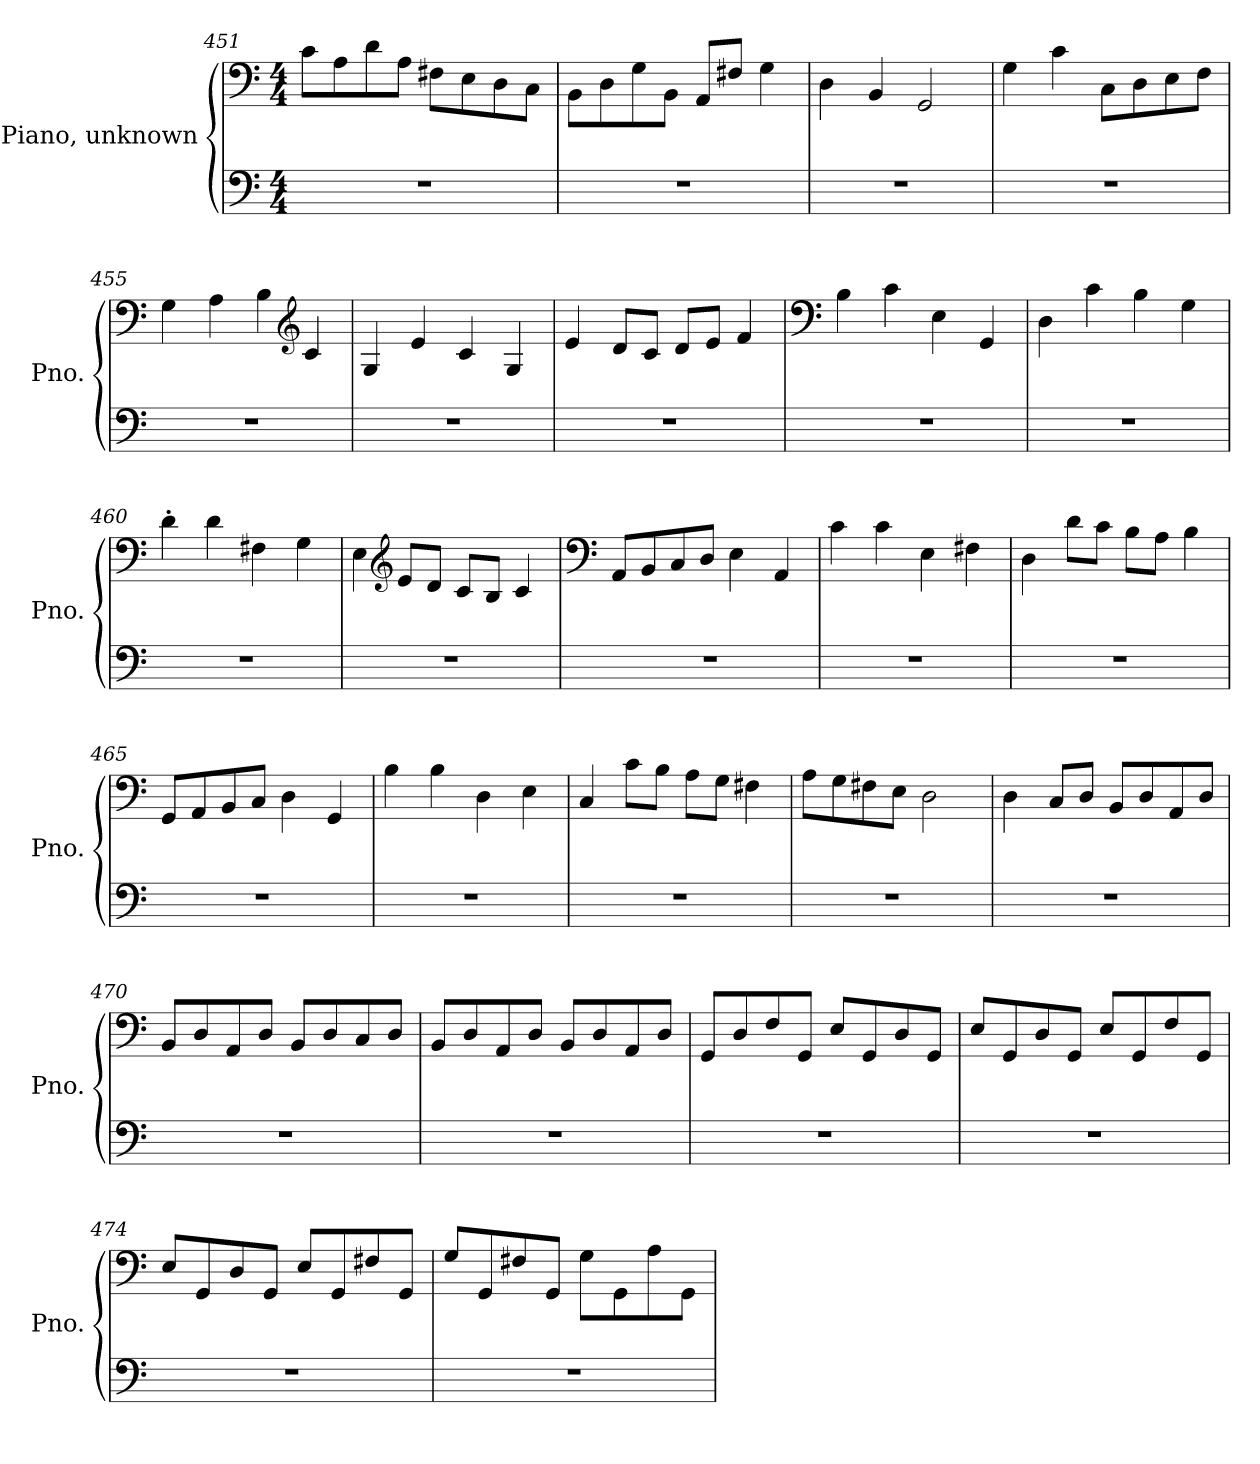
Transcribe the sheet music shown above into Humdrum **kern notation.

**kern	**kern
*part1	*part1
*staff2	*staff1
*I"Piano, unknown	*
*I'Pno.	*
*clefF4	*clefF4
*k[]	*k[]
*M4/4	*M4/4
=451	=451
1r	8c\L
.	8A\
.	8d\
.	8A\J
.	8F#X\L
.	8E\
.	8D\
.	8C\J
=452	=452
1r	8BB\L
.	8D\
.	8G\
.	8BB\J
.	8AA/L
.	8F#X/J
.	4G\
=453	=453
1r	4D\
.	4BB/
.	2GG/
!!LO:LB:g=z
=454	=454
1r	4G\
.	4c\
.	8C\L
.	8D\
.	8E\
.	8F\J
=455	=455
1r	4G\
.	4A\
.	4B\
*	*clefG2
.	4c/
=456	=456
1r	4G/
.	4e/
.	4c/
.	4G/
=457	=457
1r	4e/
.	8d/L
.	8c/J
.	8d/L
.	8e/J
.	4f/
=458	=458
*	*clefF4
1r	4B\
.	4c\
.	4E\
.	4GG/
=459	=459
1r	4D\
.	4c\
.	4B\
.	4G\
=460	=460
1r	4d'\
.	4d\
.	4F#X\
.	4G\
!!LO:LB:g=z
=461	=461
1r	4E\
*	*clefG2
.	8e/L
.	8d/J
.	8c/L
.	8B/J
.	4c/
=462	=462
*	*clefF4
1r	8AA/L
.	8BB/
.	8C/
.	8D/J
.	4E\
.	4AA/
=463	=463
1r	4c\
.	4c\
.	4E\
.	4F#X\
=464	=464
1r	4D\
.	8d\L
.	8c\J
.	8B\L
.	8A\J
.	4B\
=465	=465
1r	8GG/L
.	8AA/
.	8BB/
.	8C/J
.	4D\
.	4GG/
=466	=466
1r	4B\
.	4B\
.	4D\
.	4E\
!!LO:PB:g=z
=467	=467
1r	4C/
.	8c\L
.	8B\J
.	8A\L
.	8G\J
.	4F#X\
=468	=468
1r	8A\L
.	8G\
.	8F#X\
.	8E\J
.	2D\
=469	=469
1r	4D\
.	8C/L
.	8D/J
.	8BB/L
.	8D/
.	8AA/
.	8D/J
=470	=470
1r	8BB/L
.	8D/
.	8AA/
.	8D/J
.	8BB/L
.	8D/
.	8C/
.	8D/J
=471	=471
1r	8BB/L
.	8D/
.	8AA/
.	8D/J
.	8BB/L
.	8D/
.	8AA/
.	8D/J
!!LO:LB:g=z
=472	=472
1r	8GG/L
.	8D/
.	8F/
.	8GG/J
.	8E/L
.	8GG/
.	8D/
.	8GG/J
=473	=473
1r	8E/L
.	8GG/
.	8D/
.	8GG/J
.	8E/L
.	8GG/
.	8F/
.	8GG/J
=474	=474
1r	8E/L
.	8GG/
.	8D/
.	8GG/J
.	8E/L
.	8GG/
.	8F#X/
.	8GG/J
=475	=475
1r	8G/L
.	8GG/
.	8F#X/
.	8GG/J
.	8G\L
.	8GG\
.	8A\
.	8GG\J
=	=
*-	*-
